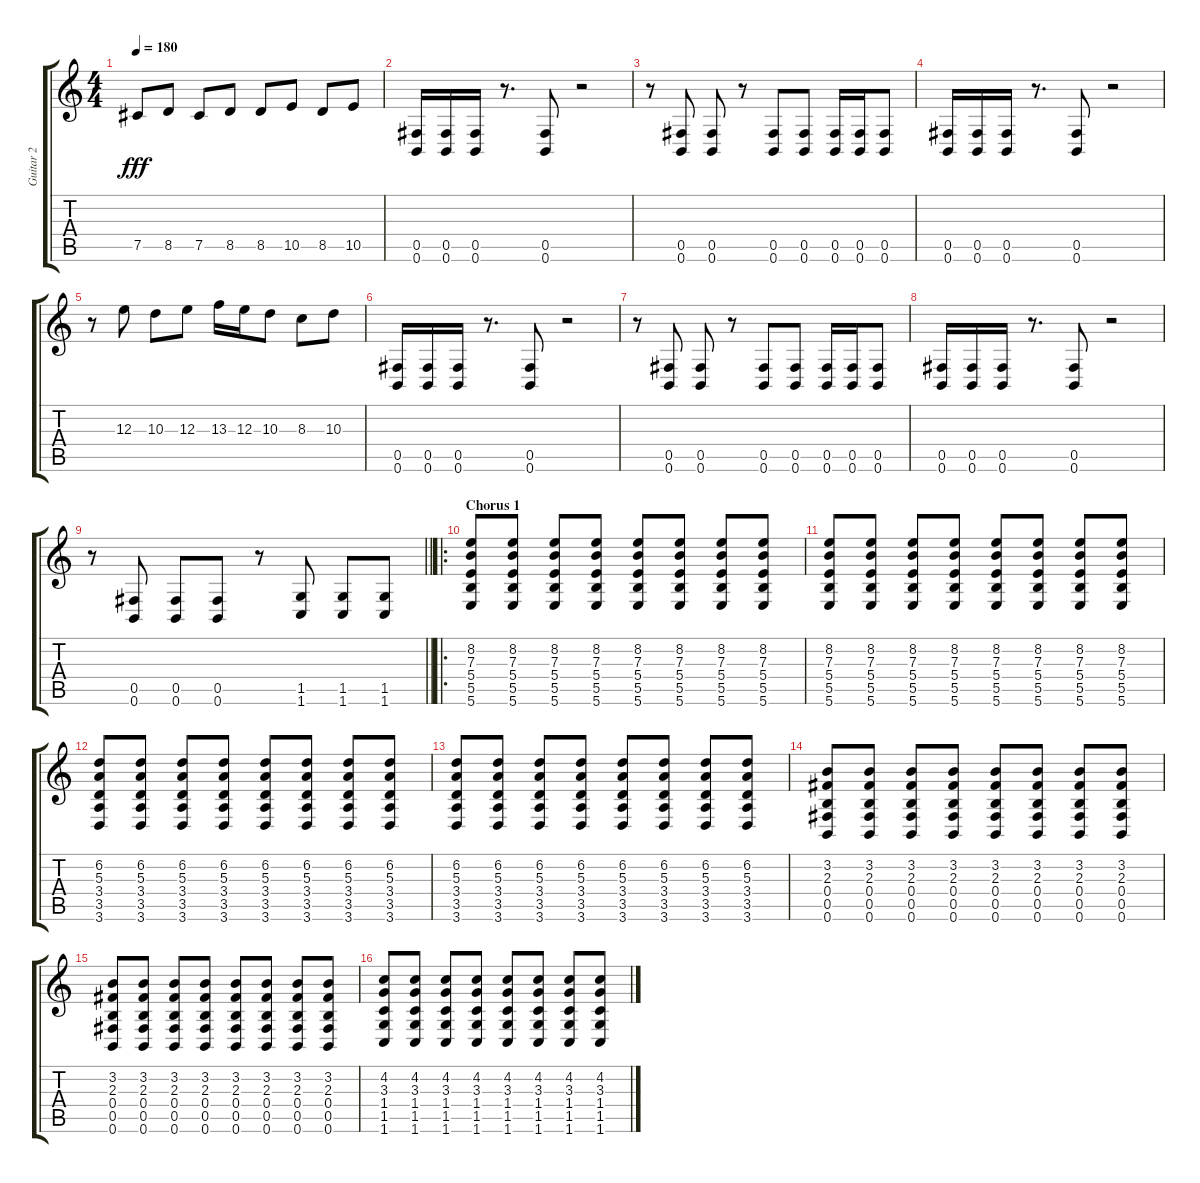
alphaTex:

\track ("Guitar 2" "Guitar 2") {instrument distortionguitar}
\staff {score tabs}
\tuning (Db4 Ab3 E3 B2 Gb2 B1) {hide}
\ts (4 4)
\tempo 180
\clef g2
\ks c
7.5.8{dy fff} 8.5.8 7.5.8 8.5.8 8.5.8 10.5.8 8.5.8 10.5.8 |
(0.5 0.6).16 (0.5 0.6).16 (0.5 0.6).16 r.8{d} (0.5 0.6).8 r.2 |
r.8 (0.5 0.6).8 (0.5 0.6).8 r.8 (0.5 0.6).8 (0.5 0.6).8 (0.5 0.6).16 (0.5 0.6).16 (0.5 0.6).8 |
(0.5 0.6).16 (0.5 0.6).16 (0.5 0.6).16 r.8{d} (0.5 0.6).8 r.2 |
r.8 12.3.8 10.3.8 12.3.8 13.3.16 12.3.16 10.3.8 8.3.8 10.3.8 |
(0.5 0.6).16 (0.5 0.6).16 (0.5 0.6).16 r.8{d} (0.5 0.6).8 r.2 |
r.8 (0.5 0.6).8 (0.5 0.6).8 r.8 (0.5 0.6).8 (0.5 0.6).8 (0.5 0.6).16 (0.5 0.6).16 (0.5 0.6).8 |
(0.5 0.6).16 (0.5 0.6).16 (0.5 0.6).16 r.8{d} (0.5 0.6).8 r.2 |
\barLineRight lightlight
r.8 (0.5 0.6).8 (0.5 0.6).8 (0.5 0.6).8 r.8 (1.5 1.6).8 (1.5 1.6).8 (1.5 1.6).8 |
\ro
\section ("" "Chorus 1")
(8.2 7.3 5.4 5.5 5.6).8 (8.2 7.3 5.4 5.5 5.6).8 (8.2 7.3 5.4 5.5 5.6).8 (8.2 7.3 5.4 5.5 5.6).8 (8.2 7.3 5.4 5.5 5.6).8 (8.2 7.3 5.4 5.5 5.6).8 (8.2 7.3 5.4 5.5 5.6).8 (8.2 7.3 5.4 5.5 5.6).8 |
(8.2 7.3 5.4 5.5 5.6).8 (8.2 7.3 5.4 5.5 5.6).8 (8.2 7.3 5.4 5.5 5.6).8 (8.2 7.3 5.4 5.5 5.6).8 (8.2 7.3 5.4 5.5 5.6).8 (8.2 7.3 5.4 5.5 5.6).8 (8.2 7.3 5.4 5.5 5.6).8 (8.2 7.3 5.4 5.5 5.6).8 |
(6.2 5.3 3.4 3.5 3.6).8 (6.2 5.3 3.4 3.5 3.6).8 (6.2 5.3 3.4 3.5 3.6).8 (6.2 5.3 3.4 3.5 3.6).8 (6.2 5.3 3.4 3.5 3.6).8 (6.2 5.3 3.4 3.5 3.6).8 (6.2 5.3 3.4 3.5 3.6).8 (6.2 5.3 3.4 3.5 3.6).8 |
(6.2 5.3 3.4 3.5 3.6).8 (6.2 5.3 3.4 3.5 3.6).8 (6.2 5.3 3.4 3.5 3.6).8 (6.2 5.3 3.4 3.5 3.6).8 (6.2 5.3 3.4 3.5 3.6).8 (6.2 5.3 3.4 3.5 3.6).8 (6.2 5.3 3.4 3.5 3.6).8 (6.2 5.3 3.4 3.5 3.6).8 |
(3.2 2.3 0.4 0.5 0.6).8 (3.2 2.3 0.4 0.5 0.6).8 (3.2 2.3 0.4 0.5 0.6).8 (3.2 2.3 0.4 0.5 0.6).8 (3.2 2.3 0.4 0.5 0.6).8 (3.2 2.3 0.4 0.5 0.6).8 (3.2 2.3 0.4 0.5 0.6).8 (3.2 2.3 0.4 0.5 0.6).8 |
(3.2 2.3 0.4 0.5 0.6).8 (3.2 2.3 0.4 0.5 0.6).8 (3.2 2.3 0.4 0.5 0.6).8 (3.2 2.3 0.4 0.5 0.6).8 (3.2 2.3 0.4 0.5 0.6).8 (3.2 2.3 0.4 0.5 0.6).8 (3.2 2.3 0.4 0.5 0.6).8 (3.2 2.3 0.4 0.5 0.6).8 |
(4.2 3.3 1.4 1.5 1.6).8 (4.2 3.3 1.4 1.5 1.6).8 (4.2 3.3 1.4 1.5 1.6).8 (4.2 3.3 1.4 1.5 1.6).8 (4.2 3.3 1.4 1.5 1.6).8 (4.2 3.3 1.4 1.5 1.6).8 (4.2 3.3 1.4 1.5 1.6).8 (4.2 3.3 1.4 1.5 1.6).8
